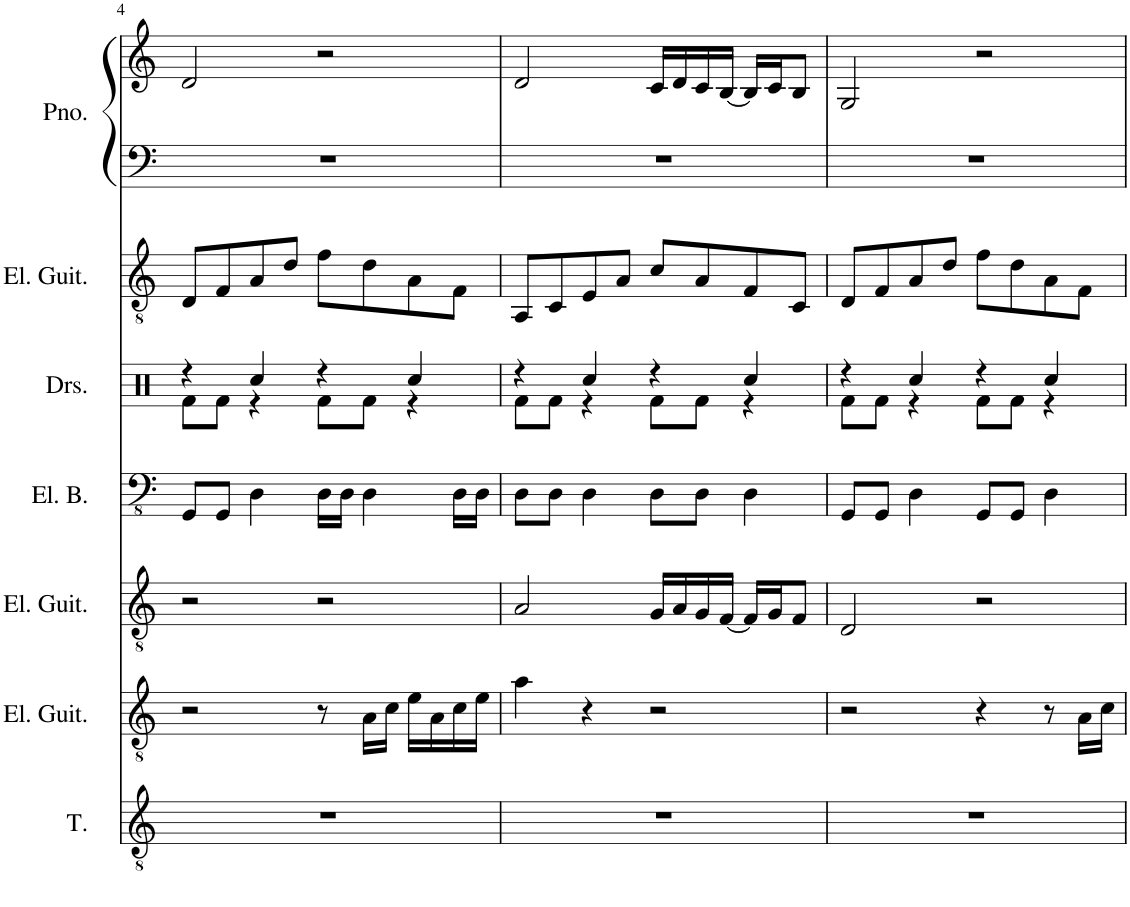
**kern	**kern	**kern	**kern	**kern	**kern	**kern	**kern
*part7	*part6	*part5	*part4	*part3	*part2	*part1	*part1
*staff8	*staff7	*staff6	*staff5	*staff4	*staff3	*staff2	*staff1
*I"Tenor	*I"Electric Guitar	*I"Electric Guitar	*I"Electric Bass	*I"Drumset	*I"Electric Guitar	*I"Piano	*
*I'T.	*I'El. Guit.	*I'El. Guit.	*I'El. B.	*I'Drs.	*I'El. Guit.	*I'Pno.	*
!!LO:PB:g=z
*clefGv2	*clefGv2	*clefGv2	*clefFv4	*clefX	*clefGv2	*clefF4	*clefG2
*k[]	*k[]	*k[]	*k[]	*k[]	*k[]	*k[]	*k[]
*M4/4	*M4/4	*M4/4	*M4/4	*M4/4	*M4/4	*M4/4	*M4/4
=4	=4	=4	=4	=4	=4	=4	=4
*	*	*	*	*^	*	*	*
1r	2r	2r	8GGG/L	4r	8Rf\L	8D/L	1r	2d/
.	.	.	8GGG/J	.	8Rf\J	8F/	.	.
.	.	.	4DD\	4Rcc/	4r	8A/	.	.
.	.	.	.	.	.	8d/J	.	.
.	8r	2r	16DD\LL	4r	8Rf\L	8f\L	.	2r
.	.	.	16DD\JJ	.	.	.	.	.
.	16A\LL	.	4DD\	.	8Rf\J	8d\	.	.
.	16c\JJ	.	.	.	.	.	.	.
.	16e\LL	.	.	4Rcc/	4r	8A\	.	.
.	16A\	.	.	.	.	.	.	.
.	16c\	.	16DD\LL	.	.	8F\J	.	.
.	16e\JJ	.	16DD\JJ	.	.	.	.	.
=5	=5	=5	=5	=5	=5	=5	=5	=5
1r	4a\	2A/	8DD\L	4r	8Rf\L	8AA/L	1r	2d/
.	.	.	8DD\J	.	8Rf\J	8C/	.	.
.	4r	.	4DD\	4Rcc/	4r	8E/	.	.
.	.	.	.	.	.	8A/J	.	.
.	2r	16G/LL	8DD\L	4r	8Rf\L	8c/L	.	16c/LL
.	.	16A/	.	.	.	.	.	16d/
.	.	16G/	8DD\J	.	8Rf\J	8A/	.	16c/
.	.	[16F/JJ	.	.	.	.	.	[16B/JJ
.	.	16F/LL]	4DD\	4Rcc/	4r	8F/	.	16B/LL]
.	.	16G/J	.	.	.	.	.	16c/J
.	.	8F/J	.	.	.	8C/J	.	8B/J
=6	=6	=6	=6	=6	=6	=6	=6	=6
1r	2r	2D/	8GGG/L	4r	8Rf\L	8D/L	1r	2G/
.	.	.	8GGG/J	.	8Rf\J	8F/	.	.
.	.	.	4DD\	4Rcc/	4r	8A/	.	.
.	.	.	.	.	.	8d/J	.	.
.	4r	2r	8GGG/L	4r	8Rf\L	8f\L	.	2r
.	.	.	8GGG/J	.	8Rf\J	8d\	.	.
.	8r	.	4DD\	4Rcc/	4r	8A\	.	.
.	16A\LL	.	.	.	.	8F\J	.	.
.	16c\JJ	.	.	.	.	.	.	.
*	*	*	*	*v	*v	*	*	*
=	=	=	=	=	=	=	=
*-	*-	*-	*-	*-	*-	*-	*-
